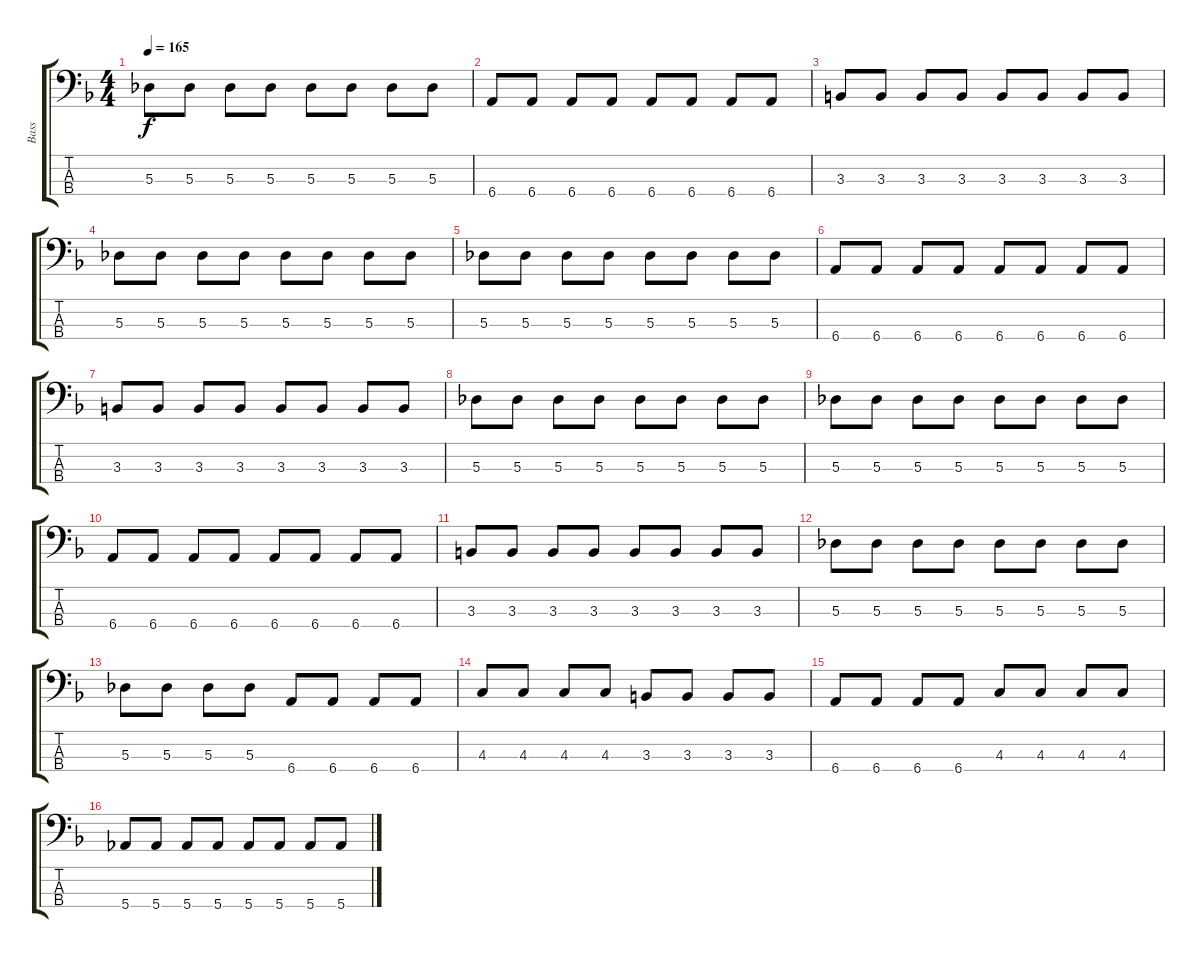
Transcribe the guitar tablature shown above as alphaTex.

\track ("Bass" "Bass") {instrument electricbasspick}
\staff {score tabs}
\tuning (Gb2 Db2 Ab1 Eb1) {hide}
\ts (4 4)
\tempo 165
\clef f4
\ks f
5.3.8{dy f} 5.3.8 5.3.8 5.3.8 5.3.8 5.3.8 5.3.8 5.3.8 |
6.4.8 6.4.8 6.4.8 6.4.8 6.4.8 6.4.8 6.4.8 6.4.8 |
3.3.8 3.3.8 3.3.8 3.3.8 3.3.8 3.3.8 3.3.8 3.3.8 |
5.3.8 5.3.8 5.3.8 5.3.8 5.3.8 5.3.8 5.3.8 5.3.8 |
5.3.8 5.3.8 5.3.8 5.3.8 5.3.8 5.3.8 5.3.8 5.3.8 |
6.4.8 6.4.8 6.4.8 6.4.8 6.4.8 6.4.8 6.4.8 6.4.8 |
3.3.8 3.3.8 3.3.8 3.3.8 3.3.8 3.3.8 3.3.8 3.3.8 |
5.3.8 5.3.8 5.3.8 5.3.8 5.3.8 5.3.8 5.3.8 5.3.8 |
5.3.8 5.3.8 5.3.8 5.3.8 5.3.8 5.3.8 5.3.8 5.3.8 |
6.4.8 6.4.8 6.4.8 6.4.8 6.4.8 6.4.8 6.4.8 6.4.8 |
3.3.8 3.3.8 3.3.8 3.3.8 3.3.8 3.3.8 3.3.8 3.3.8 |
5.3.8 5.3.8 5.3.8 5.3.8 5.3.8 5.3.8 5.3.8 5.3.8 |
5.3.8 5.3.8 5.3.8 5.3.8 6.4.8 6.4.8 6.4.8 6.4.8 |
4.3.8 4.3.8 4.3.8 4.3.8 3.3.8 3.3.8 3.3.8 3.3.8 |
6.4.8 6.4.8 6.4.8 6.4.8 4.3.8 4.3.8 4.3.8 4.3.8 |
5.4.8 5.4.8 5.4.8 5.4.8 5.4.8 5.4.8 5.4.8 5.4.8
